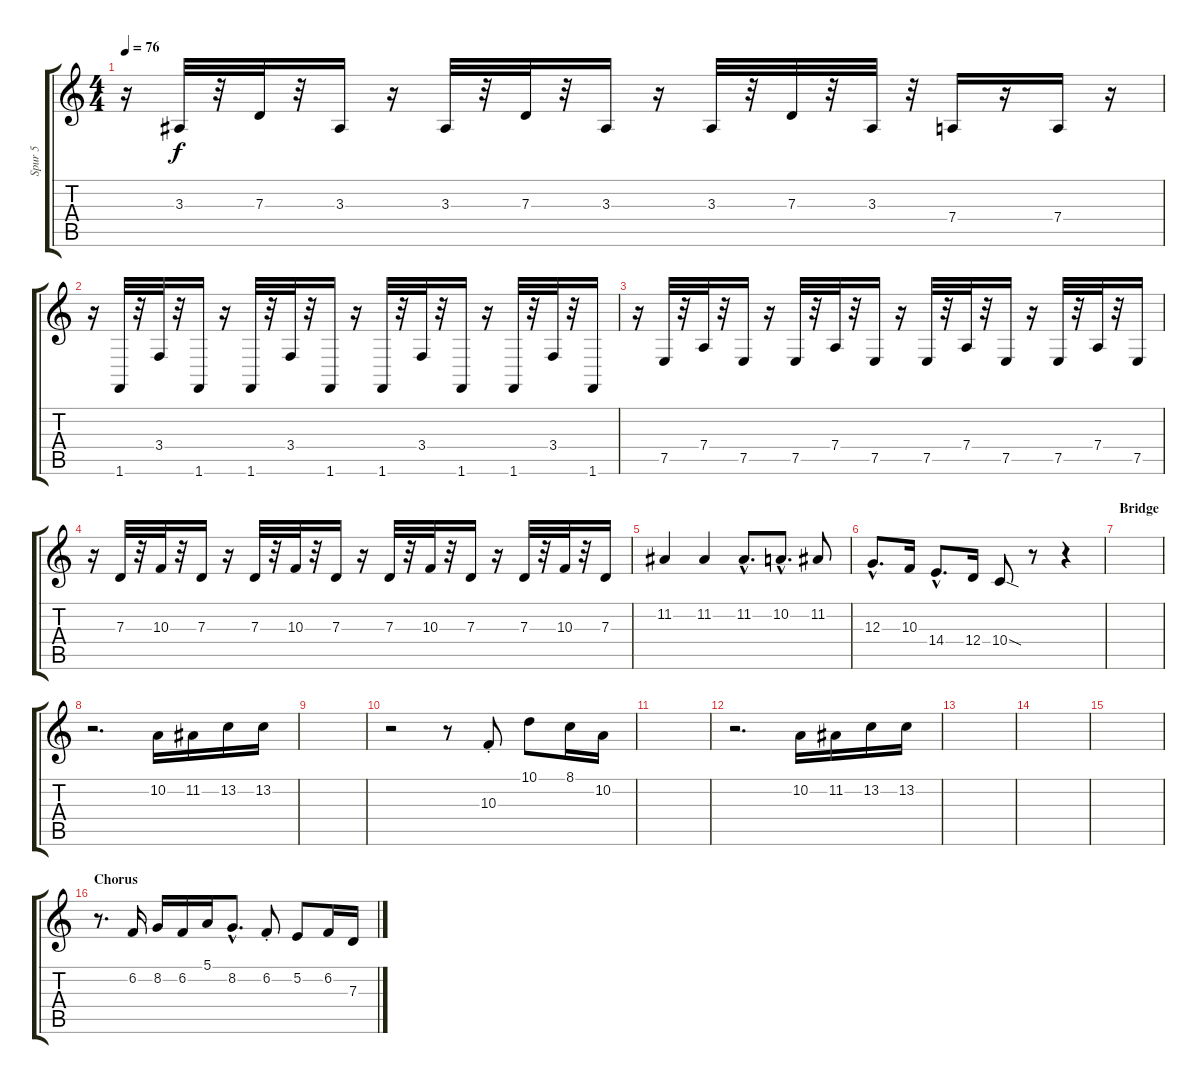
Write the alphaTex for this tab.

\track ("Spur 5" "Spur 5") {instrument trumpet}
\staff {score tabs}
\tuning (E4 B3 G3 D3 A2 E2) {hide}
\ts (4 4)
\tempo 76
\clef g2
\ks c
r.16{dy f volume 9} 3.3.32 r.32 7.3.32 r.32 3.3.16 r.16 3.3.32 r.32 7.3.32 r.32 3.3.16 r.16 3.3.32 r.32 7.3.32 r.32 3.3.32 r.32 7.4.16 r.16 7.4.16 r.16 |
r.16{volume 10} 1.6.32 r.32 3.4.32 r.32 1.6.16 r.16 1.6.32 r.32 3.4.32 r.32 1.6.16 r.16 1.6.32 r.32 3.4.32 r.32 1.6.16 r.16 1.6.32 r.32 3.4.32 r.32 1.6.16 |
r.16{volume 11} 7.5.32 r.32 7.4.32 r.32 7.5.16 r.16 7.5.32 r.32 7.4.32 r.32 7.5.16 r.16 7.5.32 r.32 7.4.32 r.32 7.5.16 r.16 7.5.32 r.32 7.4.32 r.32 7.5.16 |
r.16{volume 12} 7.3.32 r.32 10.3.32 r.32 7.3.16 r.16 7.3.32 r.32 10.3.32 r.32 7.3.16 r.16 7.3.32 r.32 10.3.32 r.32 7.3.16 r.16 7.3.32 r.32 10.3.32 r.32 7.3.16 |
11.2.4{volume 13} 11.2.4 11.2{hac}.8{d} 10.2{hac}.8{d} 11.2.8 |
12.3{hac}.8{d} 10.3.16 14.4{hac}.8{d} 12.4.16 10.4{sod}.8 r.8 r.4 |
\section ("" "Bridge")
|
r.2{d} 10.2.16 11.2.16 13.2.16 13.2.16 |
|
r.2 r.8 10.3{st}.8 10.1.8 8.1.16 10.2.16 |
|
r.2{d} 10.2.16 11.2.16 13.2.16 13.2.16 |
|
|
|
\section ("" "Chorus")
r.8{d} 6.2.16 8.2.16 6.2.16 5.1.16 8.2{hac}.8{d} 6.2{st}.8 5.2.8 6.2.16 7.3.16
